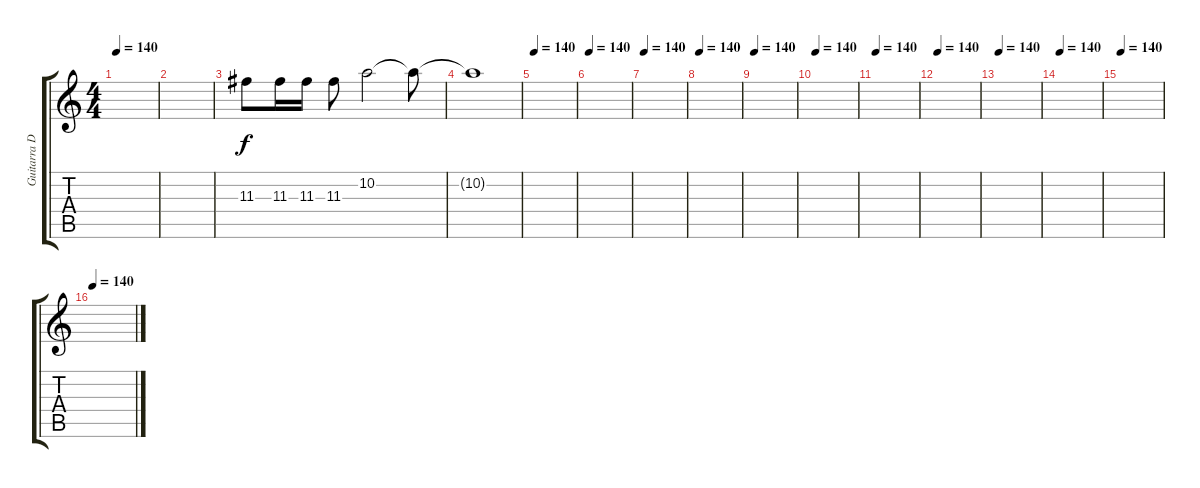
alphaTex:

\track ("Guitarra Delay 1" "Guitarra D") {instrument distortionguitar}
\staff {score tabs}
\tuning (E4 B3 G3 D3 A2 E2) {hide}
\ts (4 4)
\tempo 140
\clef g2
\ks c
|
|
11.3.8 11.3.16 11.3.16 11.3.8 10.2.2 10.2{t}.8 |
10.2{t}.1{volume 0} |
\tempo 140
|
\tempo 140
|
\tempo 140
|
\tempo 140
|
\tempo 140
|
\tempo 140
|
\tempo 140
|
\tempo 140
|
\tempo 140
|
\tempo 140
|
\tempo 140
|
\tempo 140
